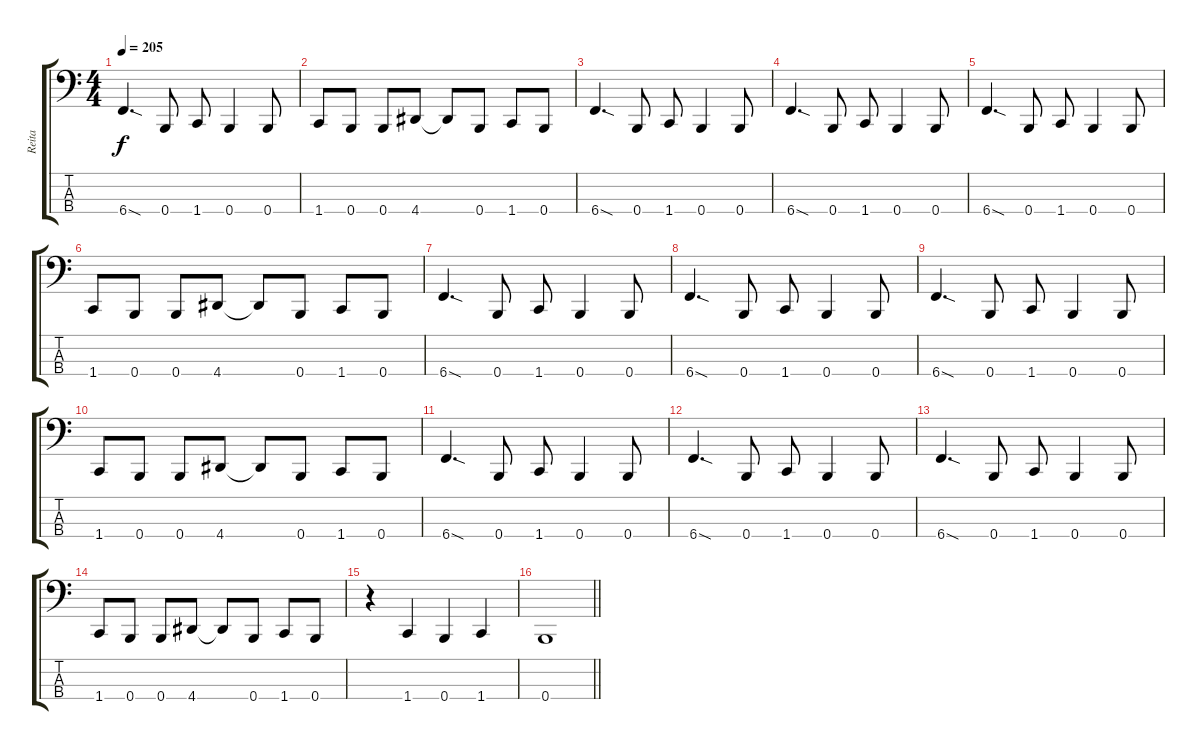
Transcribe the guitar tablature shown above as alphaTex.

\track ("Reita" "Reita") {instrument electricbasspick}
\staff {score tabs}
\tuning (C2 G1 D1 B0) {hide}
\ts (4 4)
\tempo 205
\clef f4
\ks c
6.4{sod}.4{d dy f} 0.4.8 1.4.8 0.4.4 0.4.8 |
1.4.8 0.4.8 0.4.8 4.4.8 4.4{t}.8 0.4.8 1.4.8 0.4.8 |
6.4{sod}.4{d} 0.4.8 1.4.8 0.4.4 0.4.8 |
6.4{sod}.4{d} 0.4.8 1.4.8 0.4.4 0.4.8 |
6.4{sod}.4{d} 0.4.8 1.4.8 0.4.4 0.4.8 |
1.4.8 0.4.8 0.4.8 4.4.8 4.4{t}.8 0.4.8 1.4.8 0.4.8 |
6.4{sod}.4{d} 0.4.8 1.4.8 0.4.4 0.4.8 |
6.4{sod}.4{d} 0.4.8 1.4.8 0.4.4 0.4.8 |
6.4{sod}.4{d} 0.4.8 1.4.8 0.4.4 0.4.8 |
1.4.8 0.4.8 0.4.8 4.4.8 4.4{t}.8 0.4.8 1.4.8 0.4.8 |
6.4{sod}.4{d} 0.4.8 1.4.8 0.4.4 0.4.8 |
6.4{sod}.4{d} 0.4.8 1.4.8 0.4.4 0.4.8 |
6.4{sod}.4{d} 0.4.8 1.4.8 0.4.4 0.4.8 |
1.4.8 0.4.8 0.4.8 4.4.8 4.4{t}.8 0.4.8 1.4.8 0.4.8 |
r.4 1.4.4 0.4.4 1.4.4 |
\barLineRight lightlight
0.4.1
